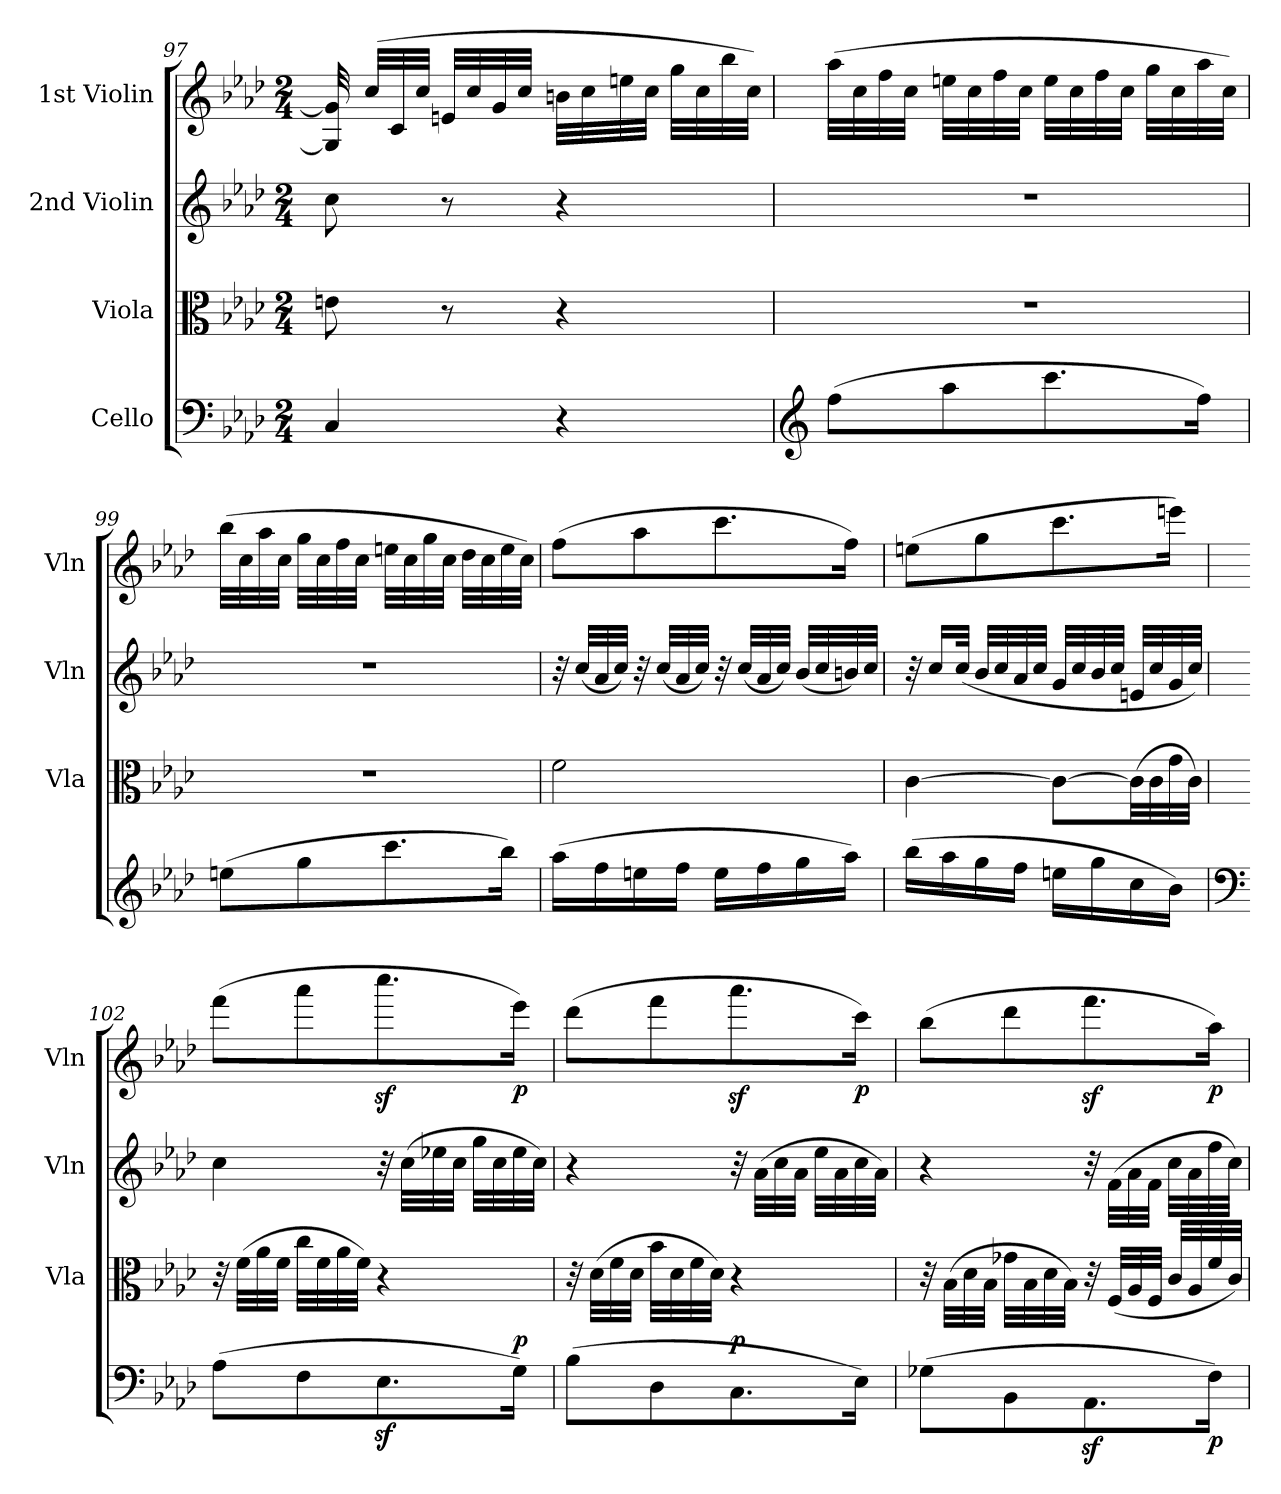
**kern	**dynam	**kern	**kern	**kern	**dynam
*part4	*part4	*part3	*part2	*part1	*part1
*staff4	*staff4	*staff3	*staff2	*staff1	*staff1
*I"Cello	*	*I"Viola	*I"2nd Violin	*I"1st Violin	*
*	*	*I'Vla	*I'Vln	*I'Vln	*
*clefF4	*	*clefC3	*clefG2	*clefG2	*
*k[b-e-a-d-]	*	*k[b-e-a-d-]	*k[b-e-a-d-]	*k[b-e-a-d-]	*
*f:	*	*f:	*f:	*f:	*
*M2/4	*	*M2/4	*M2/4	*M2/4	*
=97	=97	=97	=97	=97	=97
4C/	.	8en\	8cc\	32G]/ 32g]/	.
.	.	.	.	(32cc/LLL	.
.	.	.	.	32c/	.
.	.	.	.	32cc/JJJ	.
.	.	8r	8ra	32en/LLL	.
.	.	.	.	32cc/	.
.	.	.	.	32g/	.
.	.	.	.	32cc/JJJ	.
4r	.	4r	4r	32bn\LLL	.
.	.	.	.	32cc\	.
.	.	.	.	32een\	.
.	.	.	.	32cc\JJJ	.
.	.	.	.	32gg\LLL	.
.	.	.	.	32cc\	.
.	.	.	.	32bb-\	.
.	.	.	.	32cc\JJJ)	.
!!LO:LB:g=z
=98	=98	=98	=98	=98	=98
*clefG2	*	*	*	*	*
(8ff\L	.	2r	2r	(32aa-\LLL	.
.	.	.	.	32cc\	.
.	.	.	.	32ff\	.
.	.	.	.	32cc\JJJ	.
8aa-\	.	.	.	32een\LLL	.
.	.	.	.	32cc\	.
.	.	.	.	32ff\	.
.	.	.	.	32cc\JJJ	.
8.ccc\	.	.	.	32ee\LLL	.
.	.	.	.	32cc\	.
.	.	.	.	32ff\	.
.	.	.	.	32cc\JJJ	.
.	.	.	.	32gg\LLL	.
.	.	.	.	32cc\	.
16ff\Jk)	.	.	.	32aa-\	.
.	.	.	.	32cc\JJJ)	.
=99	=99	=99	=99	=99	=99
(8een\L	.	2r	2r	(32bb-\LLL	.
.	.	.	.	32cc\	.
.	.	.	.	32aa-\	.
.	.	.	.	32cc\JJJ	.
8gg\	.	.	.	32gg\LLL	.
.	.	.	.	32cc\	.
.	.	.	.	32ff\	.
.	.	.	.	32cc\JJJ	.
8.ccc\	.	.	.	32een\LLL	.
.	.	.	.	32cc\	.
.	.	.	.	32gg\	.
.	.	.	.	32cc\JJJ	.
.	.	.	.	32dd-\LLL	.
.	.	.	.	32cc\	.
16bb-\Jk)	.	.	.	32ee\	.
.	.	.	.	32cc\JJJ)	.
=100	=100	=100	=100	=100	=100
(16aa-\LL	.	2f\	32r	(8ff\L	.
.	.	.	(32cc/LLL	.	.
16ff\	.	.	32a-/	.	.
.	.	.	32cc/JJJ)	.	.
16een\	.	.	32r	8aa-\	.
.	.	.	(32cc/LLL	.	.
16ff\JJ	.	.	32a-/	.	.
.	.	.	32cc/JJJ)	.	.
16ee\LL	.	.	32r	8.ccc\	.
.	.	.	(32cc/LLL	.	.
16ff\	.	.	32a-/	.	.
.	.	.	32cc/JJJ)	.	.
16gg\	.	.	(32b-/LLL	.	.
.	.	.	32cc/	.	.
16aa-\JJ)	.	.	32bn/)	16ff\Jk)	.
.	.	.	32cc/JJJ	.	.
=101	=101	=101	=101	=101	=101
(16bb-\LL	.	[4c\	32r	(8een\L	.
.	.	.	16cc/LL	.	.
16aa-\	.	.	.	.	.
.	.	.	(32cc/JJk	.	.
16gg\	.	.	32b-/LLL	8gg\	.
.	.	.	32cc/	.	.
16ff\JJ	.	.	32a-/	.	.
.	.	.	32cc\JJJ	.	.
16een\LL	.	8c\L_	32g/LLL	8.ccc\	.
.	.	.	32cc/	.	.
16gg\	.	.	32b-/	.	.
.	.	.	32cc/JJJ	.	.
16cc\	.	(32c\LL]	32en/LLL	.	.
.	.	32c\	32cc/	.	.
16b-\JJ)	.	32g\	32g/	16eeen\Jk)	.
.	.	32c\JJJ)	32cc/JJJ)	.	.
!!LO:LB:g=z
=102	=102	=102	=102	=102	=102
*clefF4	*	*	*	*	*
(8A-\L	.	32r	4cc\	(8fff\L	.
.	.	(32f\LLL	.	.	.
.	.	32a-\	.	.	.
.	.	32f\JJJ	.	.	.
8F\	.	32cc\LLL	.	8aaa-\	.
.	.	32f\	.	.	.
.	.	32a-\	.	.	.
.	.	32f\JJJ)	.	.	.
8.E-z>\	.	4r	32r	8.ccccz<\	.
.	.	.	(32cc\LLL	.	.
.	.	.	32ee-X\	.	.
.	.	.	32cc\JJJ	.	.
.	.	.	32gg\LLL	.	.
.	.	.	32cc\	.	.
!	!LO:DY:a	!	!	!	!LO:DY:b
16G\Jk)	p	.	32ee-\	16eee-\Jk)	p
.	.	.	32cc\JJJ)	.	.
=103	=103	=103	=103	=103	=103
(8B-\L	.	32r	4r	(8ddd-\L	.
.	.	(32d-\LLL	.	.	.
.	.	32f\	.	.	.
.	.	32d-\JJJ	.	.	.
8D-\	.	32b-\LLL	.	8fff\	.
.	.	32d-\	.	.	.
.	.	32f\	.	.	.
.	.	32d-\JJJ)	.	.	.
!	!LO:DY:a	!	!	!	!
8.C\	p	4r	32r	8.aaa-z<\	.
.	.	.	(32a-\LLL	.	.
.	.	.	32cc\	.	.
.	.	.	32a-\JJJ	.	.
.	.	.	32ee-\LLL	.	.
.	.	.	32a-\	.	.
!	!	!	!	!	!LO:DY:b
16E-\Jk)	.	.	32cc\	16ccc\Jk)	p
.	.	.	32a-\JJJ)	.	.
=104	=104	=104	=104	=104	=104
(8G-X\L	.	32r	4r	(8bb-\L	.
.	.	(32B-\LLL	.	.	.
.	.	32d-\	.	.	.
.	.	32B-\JJJ	.	.	.
8BB-\	.	32g-X\LLL	.	8ddd-\	.
.	.	32B-\	.	.	.
.	.	32d-\	.	.	.
.	.	32B-\JJJ)	.	.	.
8.AA-z<\	.	32r	32r	8.fffz<\	.
.	.	(32F/LLL	(32f\LLL	.	.
.	.	32A-/	32a-\	.	.
.	.	32F/JJJ	32f\JJJ	.	.
.	.	32c/LLL	32cc\LLL	.	.
.	.	32A-/	32a-\	.	.
!	!LO:DY:b	!	!	!	!LO:DY:b
16F\Jk)	p	32f/	32ff\	16aa-\Jk)	p
.	.	32c/JJJ)	32cc\JJJ)	.	.
=	=	=	=	=	=
*-	*-	*-	*-	*-	*-
